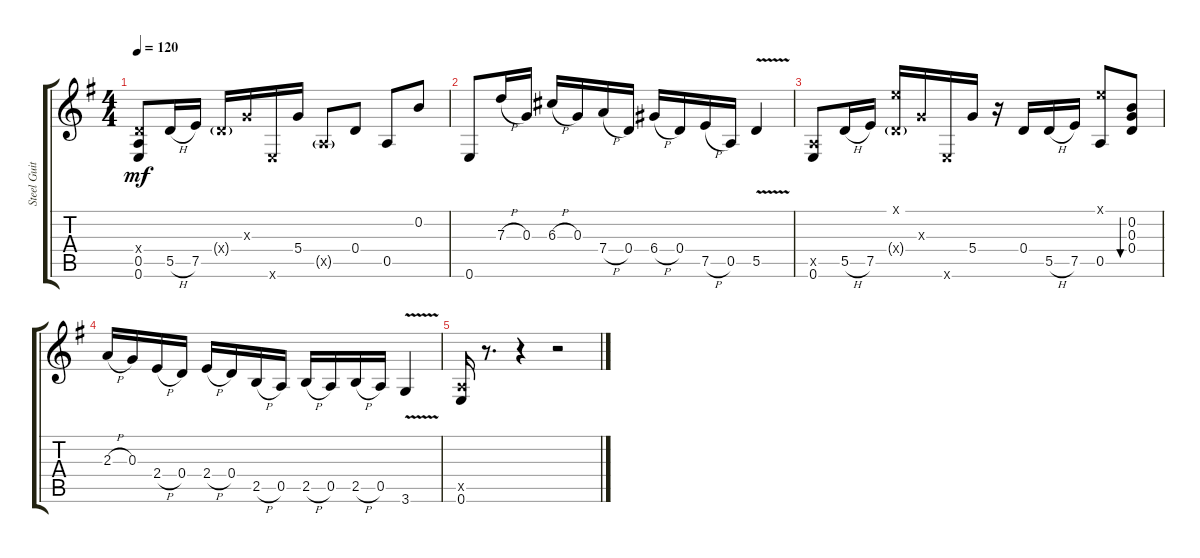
\track ("Steel Guitar" "Steel Guit") {instrument acousticguitarsteel}
\staff {score tabs}
\tuning (E4 B3 G3 D3 A2 E2) {hide}
\ts (4 4)
\tempo 120
\clef g2
\ks g
(0.4{x} 0.5 0.6).8{dy mf} 5.5{h}.16 7.5.16 0.4{g x}.16 0.3{x}.16 0.6{x}.16 5.4.16 0.5{g x}.8 0.4.8 0.5.8 0.2.8 |
0.6.8 7.3{h}.16 0.3.16 6.3{h}.16 0.3.16 7.4{h}.16 0.4.16 6.4{h}.16 0.4.16 7.5{h}.16 0.5.16 5.5{v}.4 |
(0.5{x} 0.6).8 5.5{h}.16 7.5.16 (0.1{x} 0.4{g x}).16 0.3{x}.16 0.6{x}.16 5.4.16 r.16 0.4.16 5.5{h}.16 7.5.16 (0.1{x} 0.5).8 (0.2 0.3 0.4).8{bu 30} |
2.3{h}.16 0.3.16 2.4{h}.16 0.4.16 2.4{h}.16 0.4.16 2.5{h}.16 0.5.16 2.5{h}.16 0.5.16 2.5{h}.16 0.5.16 3.6{v}.4 |
(0.5{x} 0.6).16 r.8{d} r.4 r.2
